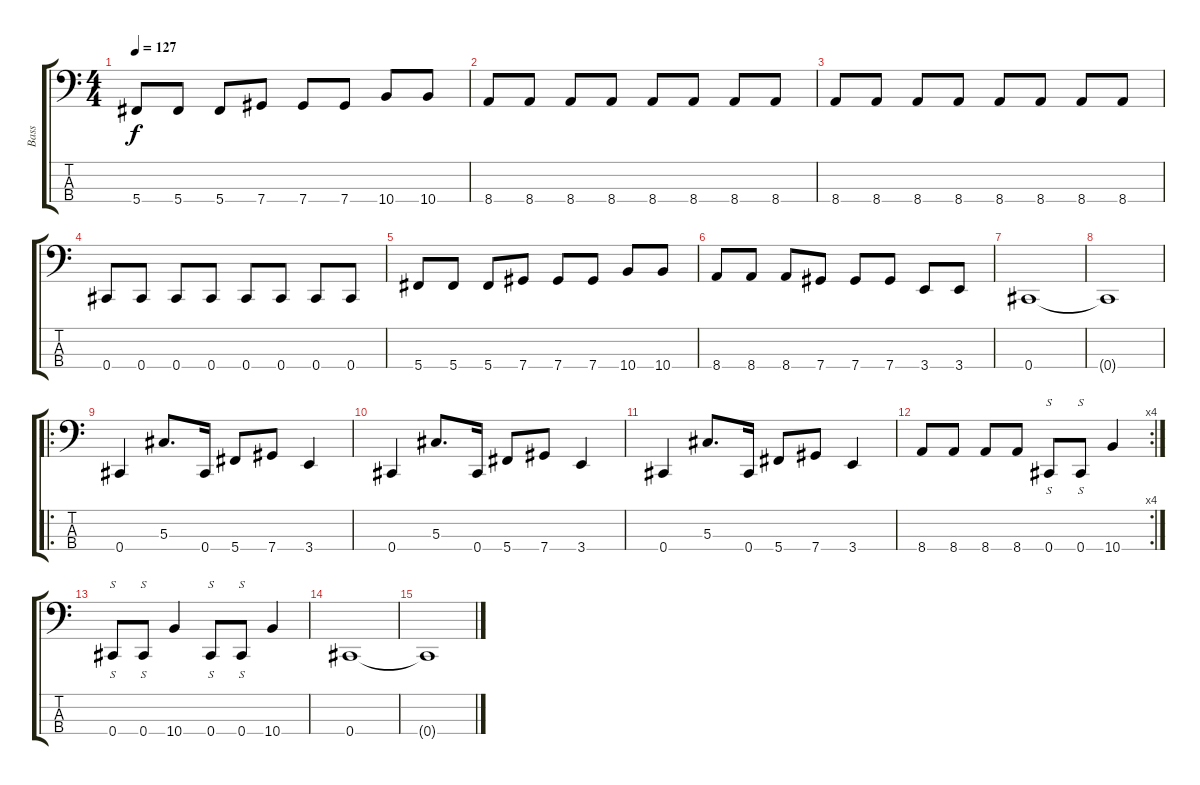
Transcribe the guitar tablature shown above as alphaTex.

\track ("Bass" "Bass") {instrument electricbassfinger}
\staff {score tabs}
\tuning (Gb2 Db2 Ab1 Db1) {hide}
\ts (4 4)
\tempo 127
\clef f4
\ks c
5.4.8{dy f} 5.4.8 5.4.8 7.4.8 7.4.8 7.4.8 10.4.8 10.4.8 |
8.4.8 8.4.8 8.4.8 8.4.8 8.4.8 8.4.8 8.4.8 8.4.8 |
8.4.8 8.4.8 8.4.8 8.4.8 8.4.8 8.4.8 8.4.8 8.4.8 |
0.4.8 0.4.8 0.4.8 0.4.8 0.4.8 0.4.8 0.4.8 0.4.8 |
5.4.8 5.4.8 5.4.8 7.4.8 7.4.8 7.4.8 10.4.8 10.4.8 |
8.4.8 8.4.8 8.4.8 7.4.8 7.4.8 7.4.8 3.4.8 3.4.8 |
0.4.1 |
0.4{t}.1 |
\ro
0.4.4 5.3.8{d} 0.4.16 5.4.8 7.4.8 3.4.4 |
0.4.4 5.3.8{d} 0.4.16 5.4.8 7.4.8 3.4.4 |
0.4.4 5.3.8{d} 0.4.16 5.4.8 7.4.8 3.4.4 |
\rc 4
8.4.8 8.4.8 8.4.8 8.4.8 0.4.8{s} 0.4.8{s} 10.4.4 |
0.4.8{s} 0.4.8{s} 10.4.4 0.4.8{s} 0.4.8{s} 10.4.4 |
0.4.1 |
0.4{t}.1
